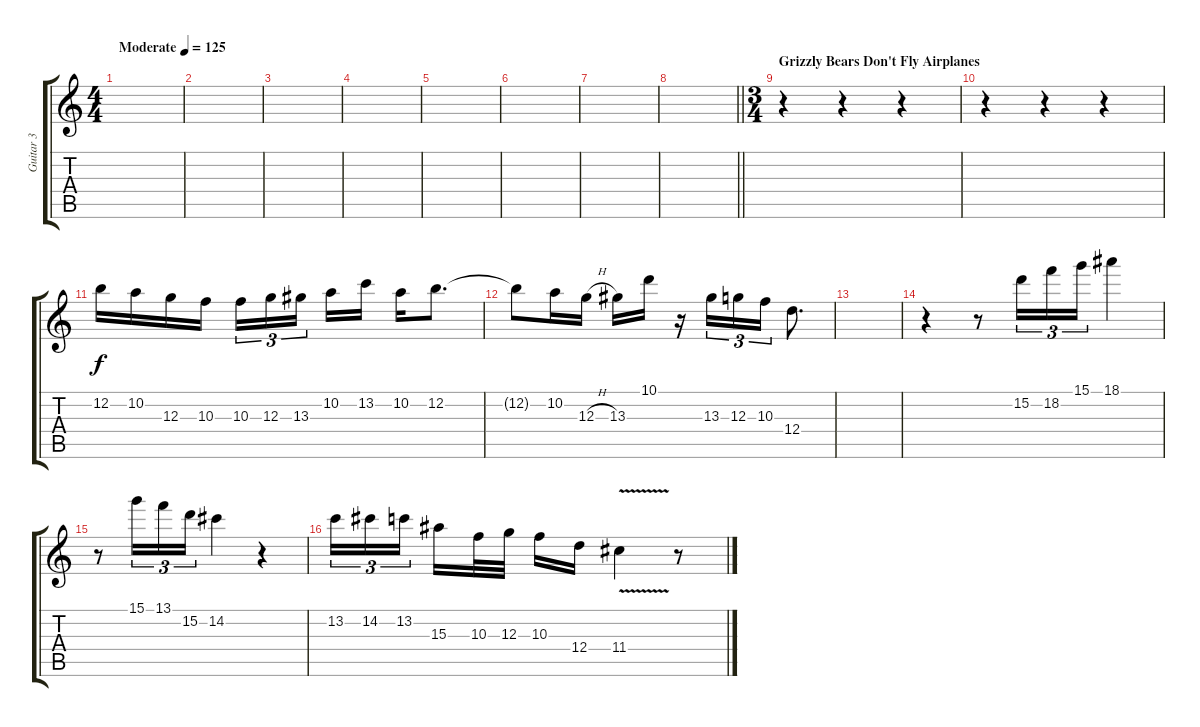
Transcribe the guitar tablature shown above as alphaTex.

\track ("Guitar 3" "Guitar 3") {instrument distortionguitar}
\staff {score tabs}
\tuning (E4 B3 G3 D3 A2 E2) {hide}
\ts (4 4)
\section ("" "")
\tempo (125 "Moderate")
\clef g2
\ks c
|
|
|
|
|
|
|
\barLineRight lightlight
|
\ts (3 4)
\section ("" "Grizzly Bears Don't Fly Airplanes")
r.4 r.4 r.4 |
r.4 r.4 r.4 |
12.2.16 10.2.16 12.3.16 10.3.16 10.3.16{tu (3 2)} 12.3.16{tu (3 2)} 13.3.16{tu (3 2) beam splitsecondary} 10.2.16 13.2.16 10.2.16 12.2.8{d} |
12.2{t}.8 10.2.16 12.3{h}.16 13.3.16 10.1.16 r.16 13.3.16{tu (3 2)} 12.3.16{tu (3 2)} 10.3.16{tu (3 2)} 12.4.8{d} |
|
r.4 r.8 15.2.16{tu (3 2)} 18.2.16{tu (3 2)} 15.1.16{tu (3 2)} 18.1.4 |
r.8 15.1.16{tu (3 2)} 13.1.16{tu (3 2)} 15.2.16{tu (3 2)} 14.2.4 r.4 |
13.2.16{tu (3 2)} 14.2.16{tu (3 2)} 13.2.16{tu (3 2) beam splitsecondary} 15.3.16 10.3.32 12.3.32 10.3.16 12.4.16 11.4{v}.4 r.8
